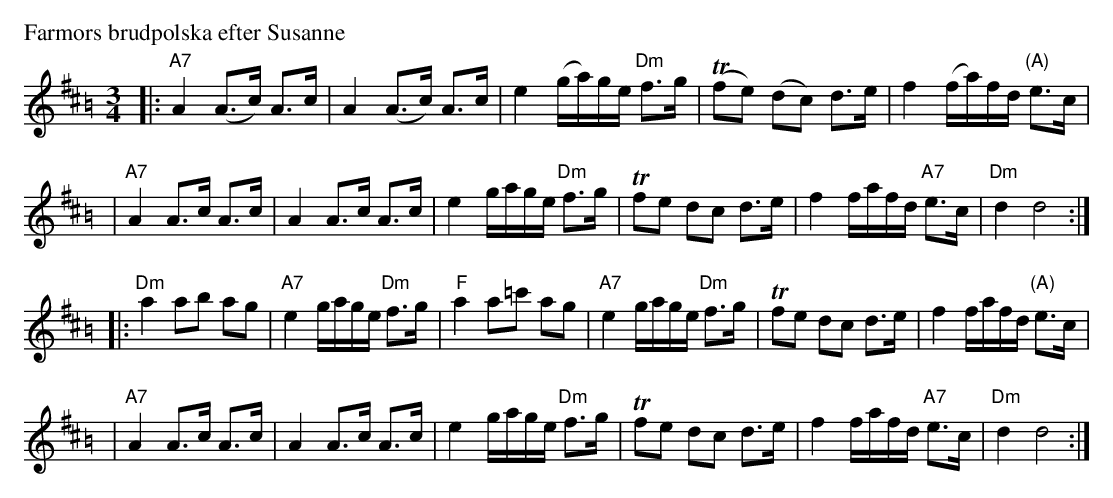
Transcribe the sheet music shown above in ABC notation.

X:1
P: Farmors brudpolska efter Susanne
M: 3/4
L: 1/8
K: D=B^c
|: "A7"A2 (A>c) A>c \
| A2 (A>c) A>c \
| e2 (g/a/)g/e/ "Dm"f>g \
| (Tfe) (dc) d>e \
| f2 (f/a/)f/d/ "(A)"e>c |
| "A7"A2 A>c A>c \
| A2 A>c A>c \
| e2 g/a/g/e/ "Dm"f>g \
| Tfe dc d>e \
| f2 f/a/f/d/ "A7"e>c \
| "Dm"d2 d4 :|
|: "Dm"a2 ab ag \
| "A7"e2 g/a/g/e/ "Dm"f>g \
| "F"a2 a=c' ag \
| "A7"e2 g/a/g/e/ "Dm"f>g \
| Tfe dc d>e \
| f2 f/a/f/d/ "(A)"e>c |
| "A7"A2 A>c A>c \
| A2 A>c A>c \
| e2 g/a/g/e/ "Dm"f>g \
| Tfe dc d>e \
| f2 f/a/f/d/ "A7"e>c \
| "Dm"d2 d4 :|
